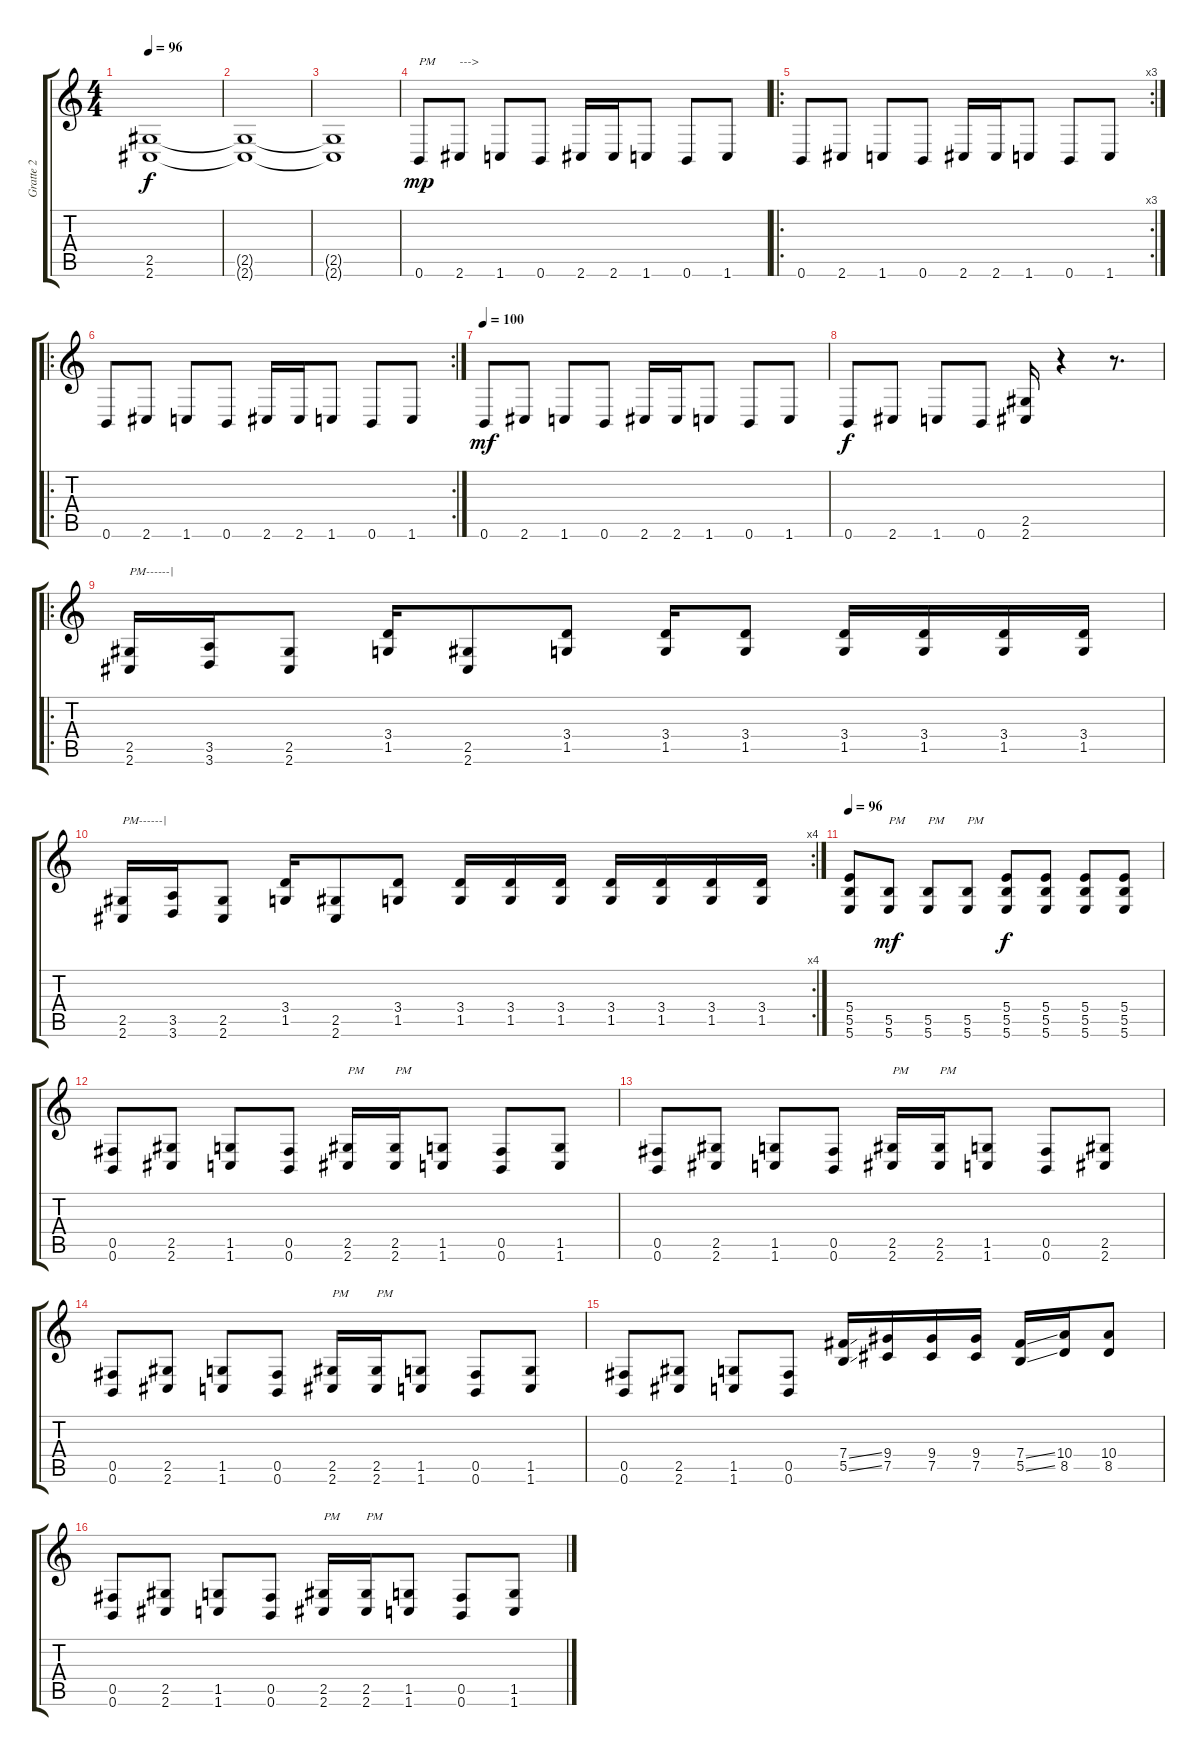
\track ("Gratte 2" "Gratte 2") {instrument distortionguitar}
\staff {score tabs}
\tuning (Db4 Ab3 E3 B2 Gb2 B1) {hide}
\ts (4 4)
\tempo 96
\clef g2
\ks c
(2.5{t} 2.6{t}).1{dy f} |
(2.5{t} 2.6{t}).1 |
(2.5{t} 2.6{t}).1 |
0.6.8{txt "PM" dy mp} 2.6.8{txt "--->"} 1.6.8 0.6.8 2.6.16 2.6.16 1.6.8 0.6.8 1.6.8 |
\ro
\rc 3
0.6.8 2.6.8 1.6.8 0.6.8 2.6.16 2.6.16 1.6.8 0.6.8 1.6.8 |
\ro
\rc 2
0.6.8 2.6.8 1.6.8 0.6.8 2.6.16 2.6.16 1.6.8 0.6.8 1.6.8 |
\tempo 100
0.6.8{dy mf} 2.6.8 1.6.8 0.6.8 2.6.16 2.6.16 1.6.8 0.6.8 1.6.8 |
0.6.8{dy f} 2.6.8 1.6.8 0.6.8 (2.5 2.6).16 r.4 r.8{d} |
\ro
(2.5 2.6).16{txt "PM------|"} (3.5 3.6).16 (2.5 2.6).8 (3.4 1.5).16 (2.5 2.6).8 (3.4 1.5).8 (3.4 1.5).16 (3.4 1.5).8 (3.4 1.5).16 (3.4 1.5).16 (3.4 1.5).16 (3.4 1.5).16 |
\rc 4
(2.5 2.6).16{txt "PM------|"} (3.5 3.6).16 (2.5 2.6).8 (3.4 1.5).16 (2.5 2.6).8 (3.4 1.5).8 (3.4 1.5).16 (3.4 1.5).16 (3.4 1.5).16 (3.4 1.5).16 (3.4 1.5).16 (3.4 1.5).16 (3.4 1.5).16 |
\tempo 96
(5.4 5.5 5.6).8 (5.5 5.6).8{txt "PM" dy mf} (5.5 5.6).8{txt "PM"} (5.5 5.6).8{txt "PM"} (5.4 5.5 5.6).8{dy f} (5.4 5.5 5.6).8 (5.4 5.5 5.6).8 (5.4 5.5 5.6).8 |
(0.5 0.6).8 (2.5 2.6).8 (1.5 1.6).8 (0.5 0.6).8 (2.5 2.6).16{txt "PM"} (2.5 2.6).16{txt "PM"} (1.5 1.6).8 (0.5 0.6).8 (1.5 1.6).8 |
(0.5 0.6).8 (2.5 2.6).8 (1.5 1.6).8 (0.5 0.6).8 (2.5 2.6).16{txt "PM"} (2.5 2.6).16{txt "PM"} (1.5 1.6).8 (0.5 0.6).8 (2.5 2.6).8 |
(0.5 0.6).8 (2.5 2.6).8 (1.5 1.6).8 (0.5 0.6).8 (2.5 2.6).16{txt "PM"} (2.5 2.6).16{txt "PM"} (1.5 1.6).8 (0.5 0.6).8 (1.5 1.6).8 |
(0.5 0.6).8 (2.5 2.6).8 (1.5 1.6).8 (0.5 0.6).8 (7.4{ss} 5.5{ss}).16 (9.4 7.5).16 (9.4 7.5).16 (9.4 7.5).16 (7.4{ss} 5.5{ss}).16 (10.4 8.5).16 (10.4 8.5).8 |
(0.5 0.6).8 (2.5 2.6).8 (1.5 1.6).8 (0.5 0.6).8 (2.5 2.6).16{txt "PM"} (2.5 2.6).16{txt "PM"} (1.5 1.6).8 (0.5 0.6).8 (1.5 1.6).8
